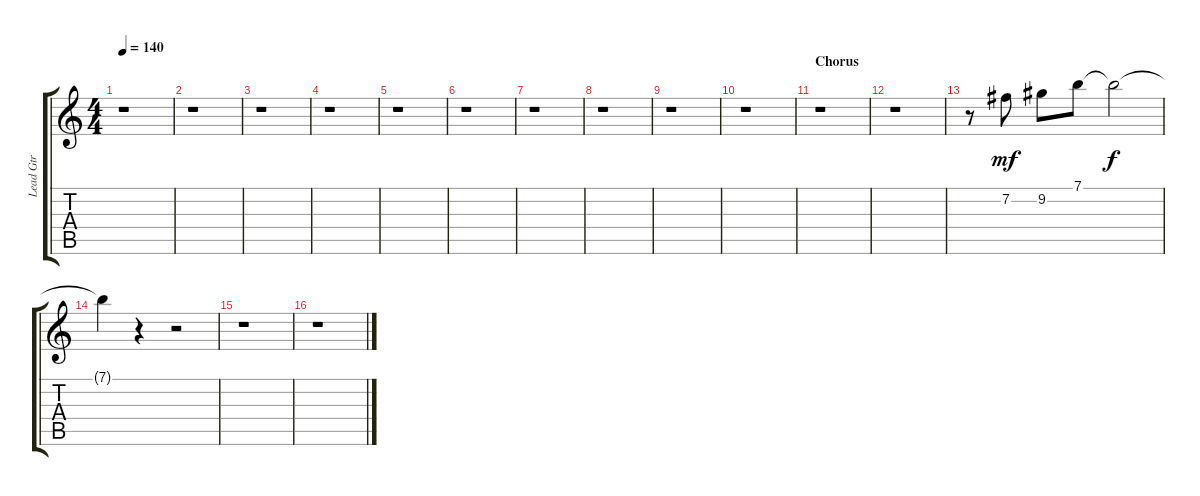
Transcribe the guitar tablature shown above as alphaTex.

\track ("Lead Gtr" "Lead Gtr") {instrument distortionguitar}
\staff {score tabs}
\tuning (E4 B3 G3 D3 A2 E2) {hide}
\ts (4 4)
\tempo 140
\clef g2
\ks c
r.1{dy mf} |
r.1 |
r.1 |
r.1 |
r.1 |
r.1 |
r.1 |
r.1 |
r.1 |
r.1 |
\section ("" "Chorus")
r.1 |
r.1 |
r.8 7.2.8 9.2.8 7.1.8 7.1{t}.2{dy f} |
7.1{t}.4 r.4 r.2 |
r.1 |
r.1
